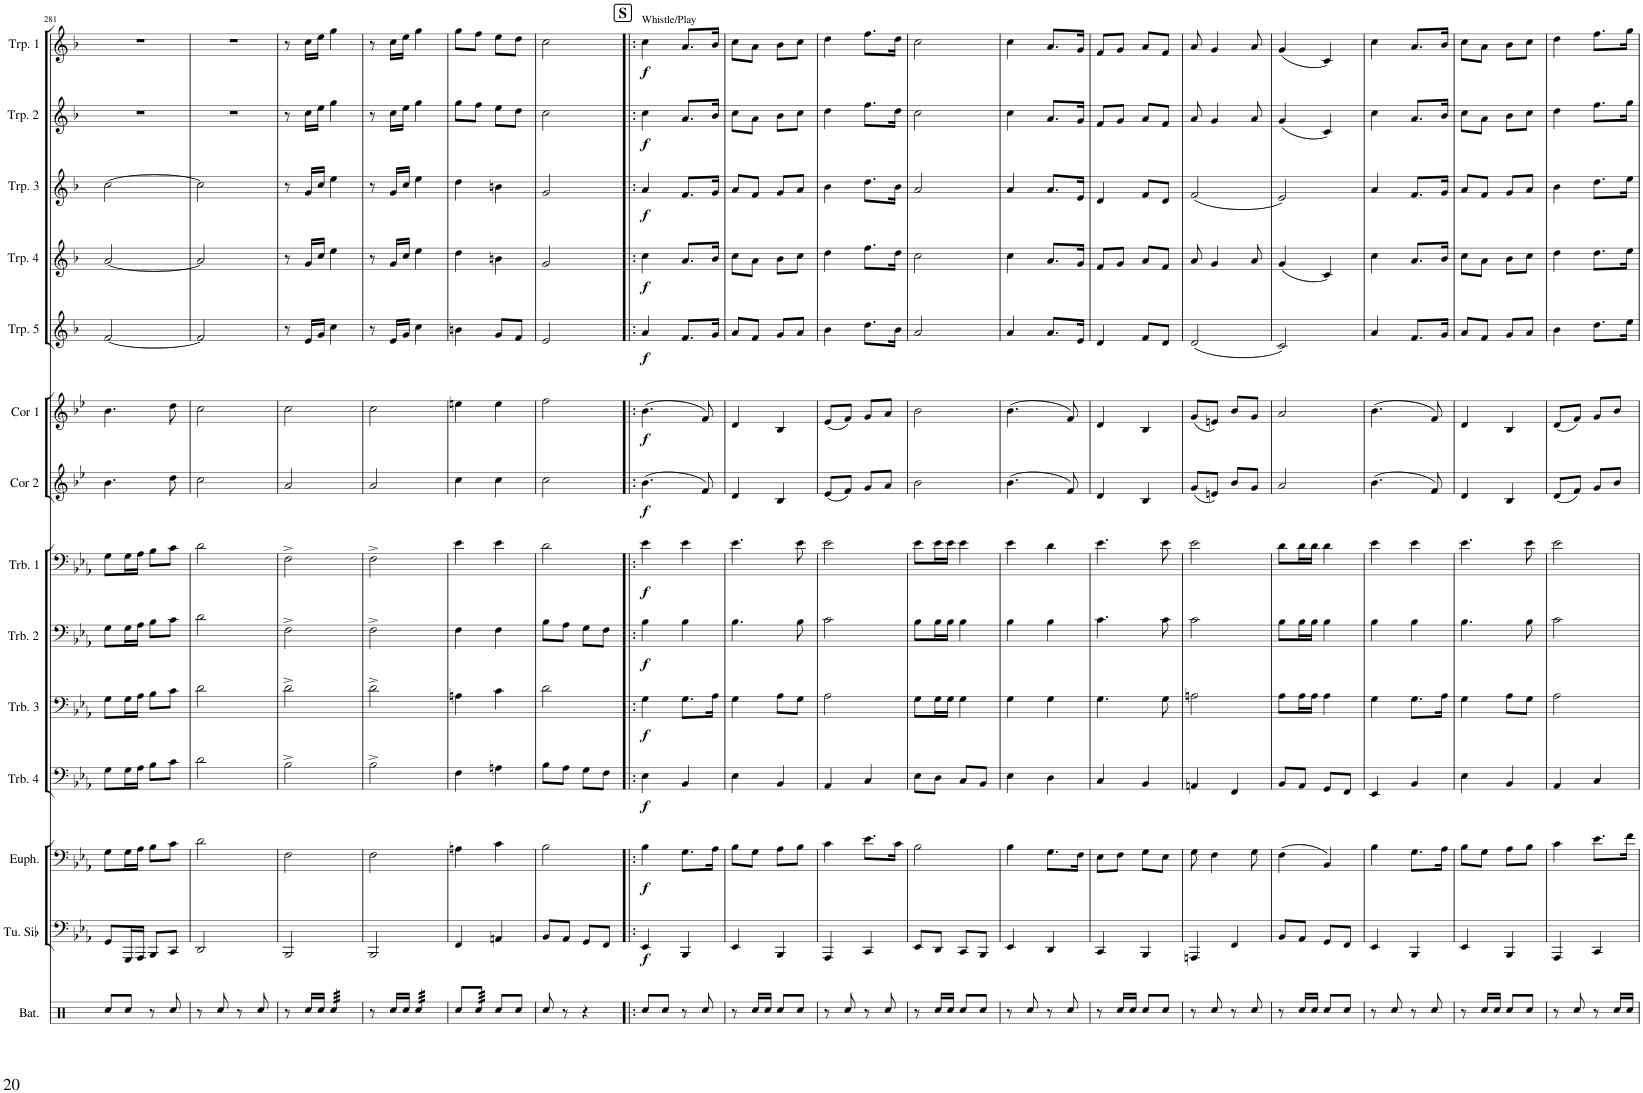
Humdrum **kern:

**kern	**kern	**dynam	**kern	**dynam	**kern	**dynam	**kern	**dynam	**kern	**dynam	**kern	**dynam	**kern	**dynam	**kern	**dynam	**kern	**dynam	**kern	**dynam	**kern	**dynam	**kern	**dynam	**kern	**dynam
*part14	*part13	*part13	*part12	*part12	*part11	*part11	*part10	*part10	*part9	*part9	*part8	*part8	*part7	*part7	*part6	*part6	*part5	*part5	*part4	*part4	*part3	*part3	*part2	*part2	*part1	*part1
*staff14	*staff13	*staff13	*staff12	*staff12	*staff11	*staff11	*staff10	*staff10	*staff9	*staff9	*staff8	*staff8	*staff7	*staff7	*staff6	*staff6	*staff5	*staff5	*staff4	*staff4	*staff3	*staff3	*staff2	*staff2	*staff1	*staff1
*I"Batterie	*I"Tuba en Sib	*	*I"Euphonium	*	*I"Trombone 4	*	*I"Trombone 3	*	*I"Trombone 2	*	*I"Trombone 1	*	*I"Cor 2	*	*I"Cor 1	*	*I"Trompette 5	*	*I"Trompette 4	*	*I"Trompette 3	*	*I"Trompette 2	*	*I"Trompette 1	*
*I'Bat.	*I'Tu. Sib	*	*I'Euph.	*	*I'Trb. 4	*	*I'Trb. 3	*	*I'Trb. 2	*	*I'Trb. 1	*	*I'Cor 2	*	*I'Cor 1	*	*I'Trp. 5	*	*I'Trp. 4	*	*I'Trp. 3	*	*I'Trp. 2	*	*I'Trp. 1	*
!!LO:PB:g=z
*clefX	*clefF4	*	*clefF4	*	*clefF4	*	*clefF4	*	*clefF4	*	*clefF4	*	*clefG2	*	*clefG2	*	*clefG2	*	*clefG2	*	*clefG2	*	*clefG2	*	*clefG2	*
*	*	*	*	*	*	*	*	*	*	*	*	*	*Trd4c7	*	*Trd4c7	*	*Trd1c2	*	*Trd1c2	*	*Trd1c2	*	*Trd1c2	*	*Trd1c2	*
*k[]	*k[b-e-a-]	*	*k[b-e-a-]	*	*k[b-e-a-]	*	*k[b-e-a-]	*	*k[b-e-a-]	*	*k[b-e-a-]	*	*k[b-e-]	*	*k[b-e-]	*	*k[b-]	*	*k[b-]	*	*k[b-]	*	*k[b-]	*	*k[b-]	*
*M2/4	*M2/4	*	*M2/4	*	*M2/4	*	*M2/4	*	*M2/4	*	*M2/4	*	*M2/4	*	*M2/4	*	*M2/4	*	*M2/4	*	*M2/4	*	*M2/4	*	*M2/4	*
=281	=281	=281	=281	=281	=281	=281	=281	=281	=281	=281	=281	=281	=281	=281	=281	=281	=281	=281	=281	=281	=281	=281	=281	=281	=281	=281
8Rcc/L	8GG/L	.	8G\L	.	8G\L	.	8G\L	.	8G\L	.	8G\L	.	4.b-\	.	4.b-\	.	[2f/	.	[2a/	.	[2cc\	.	2r	.	2r	.
8Rcc/J	16GGG/L	.	16G\L	.	16G\L	.	16G\L	.	16G\L	.	16G\L	.	.	.	.	.	.	.	.	.	.	.	.	.	.	.
.	16AAA-/JJ	.	16A-\JJ	.	16A-\JJ	.	16A-\JJ	.	16A-\JJ	.	16A-\JJ	.	.	.	.	.	.	.	.	.	.	.	.	.	.	.
8r	8BBB-/L	.	8B-\L	.	8B-\L	.	8B-\L	.	8B-\L	.	8B-\L	.	.	.	.	.	.	.	.	.	.	.	.	.	.	.
8Rcc/	8CC/J	.	8c\J	.	8c\J	.	8c\J	.	8c\J	.	8c\J	.	8dd\	.	8dd\	.	.	.	.	.	.	.	.	.	.	.
=282	=282	=282	=282	=282	=282	=282	=282	=282	=282	=282	=282	=282	=282	=282	=282	=282	=282	=282	=282	=282	=282	=282	=282	=282	=282	=282
8r	2DD/	.	2d\	.	2d\	.	2d\	.	2d\	.	2d\	.	2cc\	.	2cc\	.	2f/]	.	2a/]	.	2cc\]	.	2r	.	2r	.
8Rcc/	.	.	.	.	.	.	.	.	.	.	.	.	.	.	.	.	.	.	.	.	.	.	.	.	.	.
8r	.	.	.	.	.	.	.	.	.	.	.	.	.	.	.	.	.	.	.	.	.	.	.	.	.	.
8Rcc/	.	.	.	.	.	.	.	.	.	.	.	.	.	.	.	.	.	.	.	.	.	.	.	.	.	.
=283	=283	=283	=283	=283	=283	=283	=283	=283	=283	=283	=283	=283	=283	=283	=283	=283	=283	=283	=283	=283	=283	=283	=283	=283	=283	=283
8r	2BBB-/	.	2F\	.	2B-^\	.	2d^\	.	2F^\	.	2F^\	.	2a/	.	2cc\	.	8r	.	8r	.	8r	.	8r	.	8r	.
16Rcc/LL	.	.	.	.	.	.	.	.	.	.	.	.	.	.	.	.	16e/LL	.	16g/LL	.	16g/LL	.	16cc\LL	.	16cc\LL	.
16Rcc/JJ	.	.	.	.	.	.	.	.	.	.	.	.	.	.	.	.	16g/JJ	.	16cc/JJ	.	16cc/JJ	.	16ee\JJ	.	16ee\JJ	.
*tremolo	*	*	*	*	*	*	*	*	*	*	*	*	*	*	*	*	*	*	*	*	*	*	*	*	*	*
32Rcc/LLL	.	.	.	.	.	.	.	.	.	.	.	.	.	.	.	.	4cc\	.	4ee\	.	4ee\	.	4gg\	.	4gg\	.
32Rcc/	.	.	.	.	.	.	.	.	.	.	.	.	.	.	.	.	.	.	.	.	.	.	.	.	.	.
32Rcc/	.	.	.	.	.	.	.	.	.	.	.	.	.	.	.	.	.	.	.	.	.	.	.	.	.	.
32Rcc/	.	.	.	.	.	.	.	.	.	.	.	.	.	.	.	.	.	.	.	.	.	.	.	.	.	.
32Rcc/	.	.	.	.	.	.	.	.	.	.	.	.	.	.	.	.	.	.	.	.	.	.	.	.	.	.
32Rcc/	.	.	.	.	.	.	.	.	.	.	.	.	.	.	.	.	.	.	.	.	.	.	.	.	.	.
32Rcc/	.	.	.	.	.	.	.	.	.	.	.	.	.	.	.	.	.	.	.	.	.	.	.	.	.	.
32Rcc/JJJ	.	.	.	.	.	.	.	.	.	.	.	.	.	.	.	.	.	.	.	.	.	.	.	.	.	.
*Xtremolo	*	*	*	*	*	*	*	*	*	*	*	*	*	*	*	*	*	*	*	*	*	*	*	*	*	*
=284	=284	=284	=284	=284	=284	=284	=284	=284	=284	=284	=284	=284	=284	=284	=284	=284	=284	=284	=284	=284	=284	=284	=284	=284	=284	=284
8r	2BBB-/	.	2F\	.	2B-^\	.	2d^\	.	2F^\	.	2F^\	.	2a/	.	2cc\	.	8r	.	8r	.	8r	.	8r	.	8r	.
16Rcc/LL	.	.	.	.	.	.	.	.	.	.	.	.	.	.	.	.	16e/LL	.	16g/LL	.	16g/LL	.	16cc\LL	.	16cc\LL	.
16Rcc/JJ	.	.	.	.	.	.	.	.	.	.	.	.	.	.	.	.	16g/JJ	.	16cc/JJ	.	16cc/JJ	.	16ee\JJ	.	16ee\JJ	.
*tremolo	*	*	*	*	*	*	*	*	*	*	*	*	*	*	*	*	*	*	*	*	*	*	*	*	*	*
32Rcc/LLL	.	.	.	.	.	.	.	.	.	.	.	.	.	.	.	.	4cc\	.	4ee\	.	4ee\	.	4gg\	.	4gg\	.
32Rcc/	.	.	.	.	.	.	.	.	.	.	.	.	.	.	.	.	.	.	.	.	.	.	.	.	.	.
32Rcc/	.	.	.	.	.	.	.	.	.	.	.	.	.	.	.	.	.	.	.	.	.	.	.	.	.	.
32Rcc/	.	.	.	.	.	.	.	.	.	.	.	.	.	.	.	.	.	.	.	.	.	.	.	.	.	.
32Rcc/	.	.	.	.	.	.	.	.	.	.	.	.	.	.	.	.	.	.	.	.	.	.	.	.	.	.
32Rcc/	.	.	.	.	.	.	.	.	.	.	.	.	.	.	.	.	.	.	.	.	.	.	.	.	.	.
32Rcc/	.	.	.	.	.	.	.	.	.	.	.	.	.	.	.	.	.	.	.	.	.	.	.	.	.	.
32Rcc/JJJ	.	.	.	.	.	.	.	.	.	.	.	.	.	.	.	.	.	.	.	.	.	.	.	.	.	.
*Xtremolo	*	*	*	*	*	*	*	*	*	*	*	*	*	*	*	*	*	*	*	*	*	*	*	*	*	*
=285	=285	=285	=285	=285	=285	=285	=285	=285	=285	=285	=285	=285	=285	=285	=285	=285	=285	=285	=285	=285	=285	=285	=285	=285	=285	=285
8Rcc/L	4FF/	.	4An\	.	4F\	.	4An\	.	4F\	.	4e-\	.	4cc\	.	4een\	.	4bn\	.	4dd\	.	4dd\	.	8gg\L	.	8gg\L	.
*tremolo	*	*	*	*	*	*	*	*	*	*	*	*	*	*	*	*	*	*	*	*	*	*	*	*	*	*
64Rcc/	.	.	.	.	.	.	.	.	.	.	.	.	.	.	.	.	.	.	.	.	.	.	8ff\J	.	8ff\J	.
64Rcc/	.	.	.	.	.	.	.	.	.	.	.	.	.	.	.	.	.	.	.	.	.	.	.	.	.	.
64Rcc/	.	.	.	.	.	.	.	.	.	.	.	.	.	.	.	.	.	.	.	.	.	.	.	.	.	.
64Rcc/	.	.	.	.	.	.	.	.	.	.	.	.	.	.	.	.	.	.	.	.	.	.	.	.	.	.
64Rcc/	.	.	.	.	.	.	.	.	.	.	.	.	.	.	.	.	.	.	.	.	.	.	.	.	.	.
64Rcc/	.	.	.	.	.	.	.	.	.	.	.	.	.	.	.	.	.	.	.	.	.	.	.	.	.	.
64Rcc/	.	.	.	.	.	.	.	.	.	.	.	.	.	.	.	.	.	.	.	.	.	.	.	.	.	.
64Rcc/JJJJ	.	.	.	.	.	.	.	.	.	.	.	.	.	.	.	.	.	.	.	.	.	.	.	.	.	.
*Xtremolo	*	*	*	*	*	*	*	*	*	*	*	*	*	*	*	*	*	*	*	*	*	*	*	*	*	*
8Rcc/L	4AAn/	.	4c\	.	4An\	.	4c\	.	4F\	.	4e-\	.	4cc\	.	4ee\	.	8g/L	.	4bn\	.	4bn\	.	8ee\L	.	8ee\L	.
8Rcc/J	.	.	.	.	.	.	.	.	.	.	.	.	.	.	.	.	8f/J	.	.	.	.	.	8dd\J	.	8dd\J	.
=286	=286	=286	=286	=286	=286	=286	=286	=286	=286	=286	=286	=286	=286	=286	=286	=286	=286	=286	=286	=286	=286	=286	=286	=286	=286	=286
8Rcc/	8BB-/L	.	2B-\	.	8B-\L	.	2d\	.	8B-\L	.	2d\	.	2cc\	.	2ff\	.	2e/	.	2g/	.	2g/	.	2cc\	.	2cc\	.
8r	8AA-/J	.	.	.	8A-\J	.	.	.	8A-\J	.	.	.	.	.	.	.	.	.	.	.	.	.	.	.	.	.
4r	8GG/L	.	.	.	8G\L	.	.	.	8G\L	.	.	.	.	.	.	.	.	.	.	.	.	.	.	.	.	.
.	8FF/J	.	.	.	8F\J	.	.	.	8F\J	.	.	.	.	.	.	.	.	.	.	.	.	.	.	.	.	.
!!LO:REH:place=s1:a:B:cj:fs=14:t=S
=287!|:	=287!|:	=287!|:	=287!|:	=287!|:	=287!|:	=287!|:	=287!|:	=287!|:	=287!|:	=287!|:	=287!|:	=287!|:	=287!|:	=287!|:	=287!|:	=287!|:	=287!|:	=287!|:	=287!|:	=287!|:	=287!|:	=287!|:	=287!|:	=287!|:	=287!|:	=287!|:
!	!	!	!	!	!	!	!	!	!	!	!	!	!	!	!	!	!	!	!	!	!	!	!	!	!LO:TX:a:t=Whistle/Play	!
!	!	!LO:DY:b	!	!LO:DY:b	!	!LO:DY:b	!	!LO:DY:b	!	!LO:DY:b	!	!LO:DY:b	!	!LO:DY:b	!	!LO:DY:b	!	!LO:DY:b	!	!LO:DY:b	!	!LO:DY:b	!	!LO:DY:b	!	!LO:DY:b
8Rcc/L	4EE-/	f	4B-\	f	4E-\	f	4G\	f	4B-\	f	4e-\	f	(4.b-\	f	(4.b-\	f	4a/	f	4cc\	f	4a/	f	4cc\	f	4cc\	f
8Rcc/J	.	.	.	.	.	.	.	.	.	.	.	.	.	.	.	.	.	.	.	.	.	.	.	.	.	.
8r	4BBB-/	.	8.G\L	.	4BB-/	.	8.G\L	.	4B-\	.	4e-\	.	.	.	.	.	8.f/L	.	8.a/L	.	8.f/L	.	8.a/L	.	8.a/L	.
8Rcc/	.	.	.	.	.	.	.	.	.	.	.	.	8f/)	.	8f/)	.	.	.	.	.	.	.	.	.	.	.
.	.	.	16A-\Jk	.	.	.	16A-\Jk	.	.	.	.	.	.	.	.	.	16g/Jk	.	16b-/Jk	.	16g/Jk	.	16b-/Jk	.	16b-/Jk	.
=288	=288	=288	=288	=288	=288	=288	=288	=288	=288	=288	=288	=288	=288	=288	=288	=288	=288	=288	=288	=288	=288	=288	=288	=288	=288	=288
8r	4EE-/	.	8B-\L	.	4E-\	.	4G\	.	4.B-\	.	4.e-\	.	4d/	.	4d/	.	8a/L	.	8cc\L	.	8a/L	.	8cc\L	.	8cc\L	.
16Rcc/LL	.	.	8G\J	.	.	.	.	.	.	.	.	.	.	.	.	.	8f/J	.	8a\J	.	8f/J	.	8a\J	.	8a\J	.
16Rcc/JJ	.	.	.	.	.	.	.	.	.	.	.	.	.	.	.	.	.	.	.	.	.	.	.	.	.	.
8Rcc/L	4BBB-/	.	8A-\L	.	4BB-/	.	8A-\L	.	.	.	.	.	4B-/	.	4B-/	.	8g/L	.	8b-\L	.	8g/L	.	8b-\L	.	8b-\L	.
8Rcc/J	.	.	8B-\J	.	.	.	8G\J	.	8B-\	.	8e-\	.	.	.	.	.	8a/J	.	8cc\J	.	8a/J	.	8cc\J	.	8cc\J	.
=289	=289	=289	=289	=289	=289	=289	=289	=289	=289	=289	=289	=289	=289	=289	=289	=289	=289	=289	=289	=289	=289	=289	=289	=289	=289	=289
8r	4AAA-/	.	4c\	.	4AA-/	.	2A-\	.	2c\	.	2e-\	.	(8e-/L	.	(8e-/L	.	4b-\	.	4dd\	.	4b-\	.	4dd\	.	4dd\	.
8Rcc/	.	.	.	.	.	.	.	.	.	.	.	.	8f/J)	.	8f/J)	.	.	.	.	.	.	.	.	.	.	.
8r	4CC/	.	8.e-\L	.	4C/	.	.	.	.	.	.	.	8g/L	.	8g/L	.	8.dd\L	.	8.ff\L	.	8.dd\L	.	8.ff\L	.	8.ff\L	.
8Rcc/	.	.	.	.	.	.	.	.	.	.	.	.	8a/J	.	8a/J	.	.	.	.	.	.	.	.	.	.	.
.	.	.	16c\Jk	.	.	.	.	.	.	.	.	.	.	.	.	.	16b-\Jk	.	16dd\Jk	.	16b-\Jk	.	16dd\Jk	.	16dd\Jk	.
=290	=290	=290	=290	=290	=290	=290	=290	=290	=290	=290	=290	=290	=290	=290	=290	=290	=290	=290	=290	=290	=290	=290	=290	=290	=290	=290
8r	8EE-/L	.	2B-\	.	8E-\L	.	8G\L	.	8B-\L	.	8e-\L	.	2b-\	.	2b-\	.	2a/	.	2cc\	.	2a/	.	2cc\	.	2cc\	.
16Rcc/LL	8DD/J	.	.	.	8D\J	.	16G\L	.	16B-\L	.	16e-\L	.	.	.	.	.	.	.	.	.	.	.	.	.	.	.
16Rcc/JJ	.	.	.	.	.	.	16G\JJ	.	16B-\JJ	.	16e-\JJ	.	.	.	.	.	.	.	.	.	.	.	.	.	.	.
8Rcc/L	8CC/L	.	.	.	8C/L	.	4G\	.	4B-\	.	4e-\	.	.	.	.	.	.	.	.	.	.	.	.	.	.	.
8Rcc/J	8BBB-/J	.	.	.	8BB-/J	.	.	.	.	.	.	.	.	.	.	.	.	.	.	.	.	.	.	.	.	.
=291	=291	=291	=291	=291	=291	=291	=291	=291	=291	=291	=291	=291	=291	=291	=291	=291	=291	=291	=291	=291	=291	=291	=291	=291	=291	=291
8r	4EE-/	.	4B-\	.	4E-\	.	4G\	.	4B-\	.	4e-\	.	(4.b-\	.	(4.b-\	.	4a/	.	4cc\	.	4a/	.	4cc\	.	4cc\	.
8Rcc/	.	.	.	.	.	.	.	.	.	.	.	.	.	.	.	.	.	.	.	.	.	.	.	.	.	.
8r	4DD/	.	8.G\L	.	4D\	.	4G\	.	4B-\	.	4d\	.	.	.	.	.	8.a/L	.	8.a/L	.	8.a/L	.	8.a/L	.	8.a/L	.
8Rcc/	.	.	.	.	.	.	.	.	.	.	.	.	8f/)	.	8f/)	.	.	.	.	.	.	.	.	.	.	.
.	.	.	16F\Jk	.	.	.	.	.	.	.	.	.	.	.	.	.	16e/Jk	.	16g/Jk	.	16e/Jk	.	16g/Jk	.	16g/Jk	.
=292	=292	=292	=292	=292	=292	=292	=292	=292	=292	=292	=292	=292	=292	=292	=292	=292	=292	=292	=292	=292	=292	=292	=292	=292	=292	=292
8r	4CC/	.	8E-\L	.	4C/	.	4.G\	.	4.c\	.	4.e-\	.	4d/	.	4d/	.	4d/	.	8f/L	.	4d/	.	8f/L	.	8f/L	.
16Rcc/LL	.	.	8F\J	.	.	.	.	.	.	.	.	.	.	.	.	.	.	.	8g/J	.	.	.	8g/J	.	8g/J	.
16Rcc/JJ	.	.	.	.	.	.	.	.	.	.	.	.	.	.	.	.	.	.	.	.	.	.	.	.	.	.
8Rcc/L	4BBB-/	.	8G\L	.	4BB-/	.	.	.	.	.	.	.	4B-/	.	4B-/	.	8f/L	.	8a/L	.	8f/L	.	8a/L	.	8a/L	.
8Rcc/J	.	.	8E-\J	.	.	.	8G\	.	8c\	.	8e-\	.	.	.	.	.	8d/J	.	8f/J	.	8d/J	.	8f/J	.	8f/J	.
=293	=293	=293	=293	=293	=293	=293	=293	=293	=293	=293	=293	=293	=293	=293	=293	=293	=293	=293	=293	=293	=293	=293	=293	=293	=293	=293
8r	4AAAn/	.	8G\	.	4AAn/	.	2An\	.	2c\	.	2e-\	.	(8g/L	.	(8g/L	.	(2d/	.	8a/	.	(2f/	.	8a/	.	8a/	.
8Rcc/	.	.	4F\	.	.	.	.	.	.	.	.	.	8en/J)	.	8en/J)	.	.	.	4g/	.	.	.	4g/	.	4g/	.
8r	4FF/	.	.	.	4FF/	.	.	.	.	.	.	.	8b-/L	.	8b-/L	.	.	.	.	.	.	.	.	.	.	.
8Rcc/	.	.	8G\	.	.	.	.	.	.	.	.	.	8g/J	.	8g/J	.	.	.	8a/	.	.	.	8a/	.	8a/	.
=294	=294	=294	=294	=294	=294	=294	=294	=294	=294	=294	=294	=294	=294	=294	=294	=294	=294	=294	=294	=294	=294	=294	=294	=294	=294	=294
8r	8BB-/L	.	(4F\	.	8BB-/L	.	8A-\L	.	8B-\L	.	8d\L	.	2a/	.	2a/	.	2c/)	.	(4g/	.	2e/)	.	(4g/	.	(4g/	.
16Rcc/LL	8AA-/J	.	.	.	8AA-/J	.	16A-\L	.	16B-\L	.	16d\L	.	.	.	.	.	.	.	.	.	.	.	.	.	.	.
16Rcc/JJ	.	.	.	.	.	.	16A-\JJ	.	16B-\JJ	.	16d\JJ	.	.	.	.	.	.	.	.	.	.	.	.	.	.	.
8Rcc/L	8GG/L	.	4BB-/)	.	8GG/L	.	4A-\	.	4B-\	.	4d\	.	.	.	.	.	.	.	4c/)	.	.	.	4c/)	.	4c/)	.
8Rcc/J	8FF/J	.	.	.	8FF/J	.	.	.	.	.	.	.	.	.	.	.	.	.	.	.	.	.	.	.	.	.
=295	=295	=295	=295	=295	=295	=295	=295	=295	=295	=295	=295	=295	=295	=295	=295	=295	=295	=295	=295	=295	=295	=295	=295	=295	=295	=295
8r	4EE-/	.	4B-\	.	4EE-/	.	4G\	.	4B-\	.	4e-\	.	(4.b-\	.	(4.b-\	.	4a/	.	4cc\	.	4a/	.	4cc\	.	4cc\	.
8Rcc/	.	.	.	.	.	.	.	.	.	.	.	.	.	.	.	.	.	.	.	.	.	.	.	.	.	.
8r	4BBB-/	.	8.G\L	.	4BB-/	.	8.G\L	.	4B-\	.	4e-\	.	.	.	.	.	8.f/L	.	8.a/L	.	8.f/L	.	8.a/L	.	8.a/L	.
8Rcc/	.	.	.	.	.	.	.	.	.	.	.	.	8f/)	.	8f/)	.	.	.	.	.	.	.	.	.	.	.
.	.	.	16A-\Jk	.	.	.	16A-\Jk	.	.	.	.	.	.	.	.	.	16g/Jk	.	16b-/Jk	.	16g/Jk	.	16b-/Jk	.	16b-/Jk	.
=296	=296	=296	=296	=296	=296	=296	=296	=296	=296	=296	=296	=296	=296	=296	=296	=296	=296	=296	=296	=296	=296	=296	=296	=296	=296	=296
8r	4EE-/	.	8B-\L	.	4E-\	.	4G\	.	4.B-\	.	4.e-\	.	4d/	.	4d/	.	8a/L	.	8cc\L	.	8a/L	.	8cc\L	.	8cc\L	.
16Rcc/LL	.	.	8G\J	.	.	.	.	.	.	.	.	.	.	.	.	.	8f/J	.	8a\J	.	8f/J	.	8a\J	.	8a\J	.
16Rcc/JJ	.	.	.	.	.	.	.	.	.	.	.	.	.	.	.	.	.	.	.	.	.	.	.	.	.	.
8Rcc/L	4BBB-/	.	8A-\L	.	4BB-/	.	8A-\L	.	.	.	.	.	4B-/	.	4B-/	.	8g/L	.	8b-\L	.	8g/L	.	8b-\L	.	8b-\L	.
8Rcc/J	.	.	8B-\J	.	.	.	8G\J	.	8B-\	.	8e-\	.	.	.	.	.	8a/J	.	8cc\J	.	8a/J	.	8cc\J	.	8cc\J	.
=297	=297	=297	=297	=297	=297	=297	=297	=297	=297	=297	=297	=297	=297	=297	=297	=297	=297	=297	=297	=297	=297	=297	=297	=297	=297	=297
8r	4AAA-/	.	4c\	.	4AA-/	.	2A-\	.	2c\	.	2e-\	.	(8d/L	.	(8d/L	.	4b-\	.	4dd\	.	4b-\	.	4dd\	.	4dd\	.
8Rcc/	.	.	.	.	.	.	.	.	.	.	.	.	8f/J)	.	8f/J)	.	.	.	.	.	.	.	.	.	.	.
8r	4CC/	.	8.e-\L	.	4C/	.	.	.	.	.	.	.	8g/L	.	8g/L	.	8.dd\L	.	8.dd\L	.	8.dd\L	.	8.ff\L	.	8.ff\L	.
16Rcc/LL	.	.	.	.	.	.	.	.	.	.	.	.	8b-/J	.	8b-/J	.	.	.	.	.	.	.	.	.	.	.
16Rcc/JJ	.	.	16f\Jk	.	.	.	.	.	.	.	.	.	.	.	.	.	16ee\Jk	.	16ee\Jk	.	16ee\Jk	.	16gg\Jk	.	16gg\Jk	.
=	=	=	=	=	=	=	=	=	=	=	=	=	=	=	=	=	=	=	=	=	=	=	=	=	=	=
*-	*-	*-	*-	*-	*-	*-	*-	*-	*-	*-	*-	*-	*-	*-	*-	*-	*-	*-	*-	*-	*-	*-	*-	*-	*-	*-
